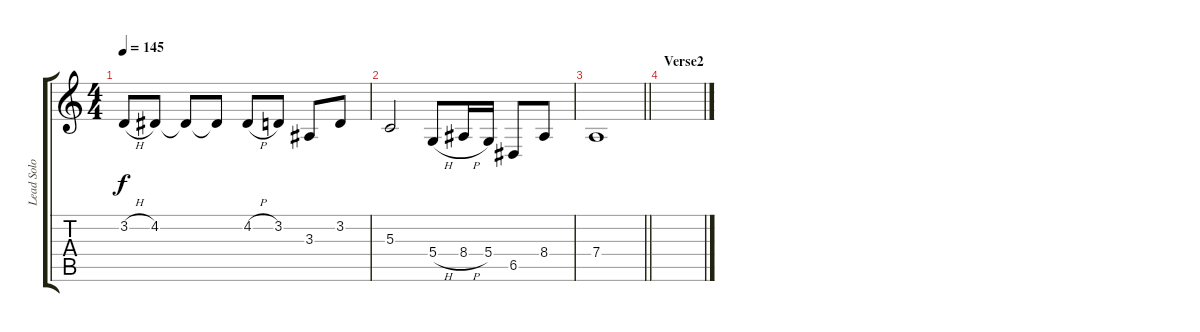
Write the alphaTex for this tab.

\track ("Lead Solo Guitar" "Lead Solo ") {instrument trumpet}
\staff {score tabs}
\tuning (E4 B3 G3 D3 A2 E2) {hide}
\ts (4 4)
\tempo 145
\clef g2
\ks c
3.2{h}.8{dy f} 4.2.8 4.2{t}.8 4.2{t}.8 4.2{h}.8 3.2.8 3.3.8 3.2.8 |
5.3.2 5.4{h}.8 8.4{h}.16 5.4.16 6.5.8 8.4.8 |
\barLineRight lightlight
7.4.1 |
\section ("" "Verse2")
